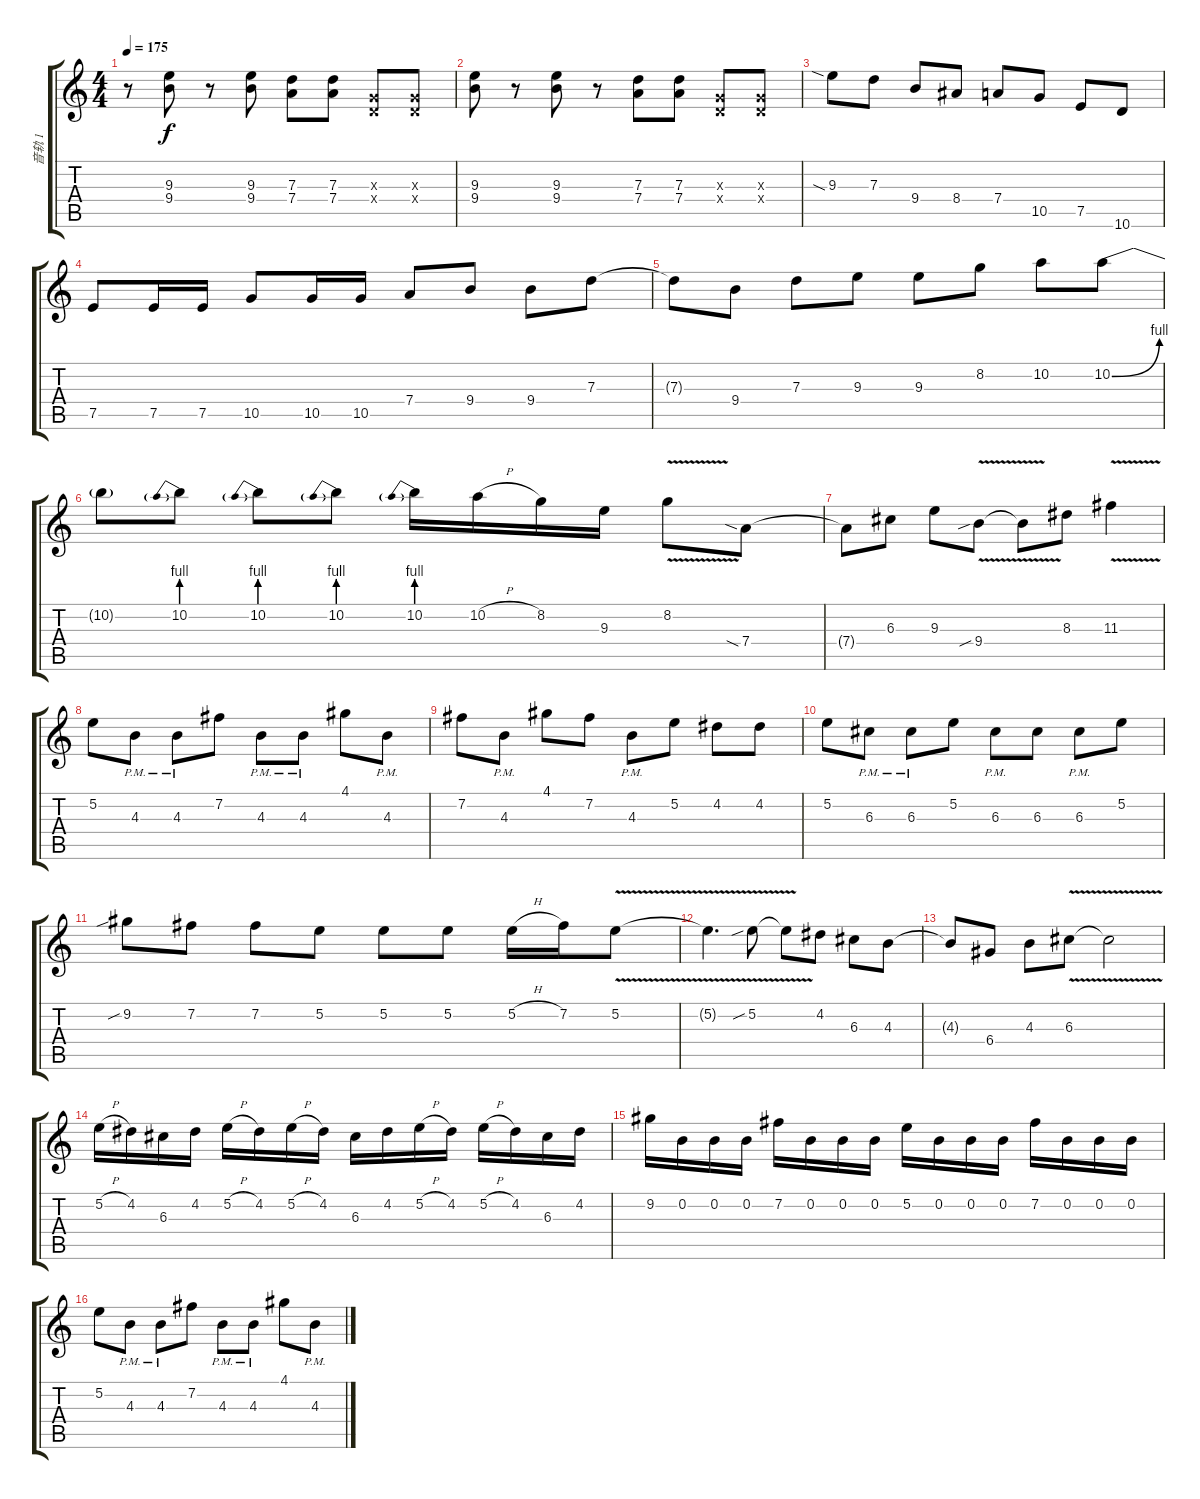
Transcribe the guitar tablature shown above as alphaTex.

\track ("音轨 1" "音轨 1") {instrument distortionguitar}
\staff {score tabs}
\tuning (E4 B3 G3 D3 A2 E2) {hide}
\ts (4 4)
\tempo 175
\clef g2
\ks c
r.8{dy f} (9.3 9.4).8 r.8 (9.3 9.4).8 (7.3 7.4).8 (7.3 7.4).8 (0.3{x} 0.4{x}).8 (0.3{x} 0.4{x}).8 |
(9.3 9.4).8 r.8 (9.3 9.4).8 r.8 (7.3 7.4).8 (7.3 7.4).8 (0.3{x} 0.4{x}).8 (0.3{x} 0.4{x}).8 |
9.3{sia}.8 7.3.8 9.4.8 8.4.8 7.4.8 10.5.8 7.5.8 10.6.8 |
7.5.8 7.5.16 7.5.16 10.5.8 10.5.16 10.5.16 7.4.8 9.4.8 9.4.8 7.3.8 |
7.3{t}.8 9.4.8 7.3.8 9.3.8 9.3.8 8.2.8 10.2.8 10.2{be (bend 0 0 60 4)}.8 |
10.2{t}.8 10.2{be (prebend 0 4 60 4)}.8 10.2{be (prebend 0 4 60 4)}.8 10.2{be (prebend 0 4 60 4)}.8 10.2{be (prebend 0 4 60 4)}.16 10.2{h}.16 8.2.16 9.3.16 8.2{v}.8 7.4{sia}.8 |
7.4{t}.8 6.3.8 9.3.8 9.4{v sib}.8 9.4{t}.8 8.3.8 11.3{v}.4 |
5.2.8 4.3{pm}.8 4.3{pm}.8 7.2.8 4.3{pm}.8 4.3{pm}.8 4.1.8 4.3{pm}.8 |
7.2.8 4.3{pm}.8 4.1.8 7.2.8 4.3{pm}.8 5.2.8 4.2.8 4.2.8 |
5.2.8 6.3{pm}.8 6.3{pm}.8 5.2.8 6.3{pm}.8 6.3.8 6.3{pm}.8 5.2.8 |
9.2{sib}.8 7.2.8 7.2.8 5.2.8 5.2.8 5.2.8 5.2{h}.16 7.2.16 5.2{v}.8 |
5.2{t}.4{d} 5.2{v sib}.8 5.2{t}.8 4.2.8 6.3.8 4.3.8 |
4.3{t}.8 6.4.8 4.3.8 6.3{v}.8 6.3{t}.2 |
5.2{h}.16 4.2.16 6.3.16 4.2.16 5.2{h}.16 4.2.16 5.2{h}.16 4.2.16 6.3.16 4.2.16 5.2{h}.16 4.2.16 5.2{h}.16 4.2.16 6.3.16 4.2.16 |
9.2.16 0.2.16 0.2.16 0.2.16 7.2.16 0.2.16 0.2.16 0.2.16 5.2.16 0.2.16 0.2.16 0.2.16 7.2.16 0.2.16 0.2.16 0.2.16 |
5.2.8 4.3{pm}.8 4.3{pm}.8 7.2.8 4.3{pm}.8 4.3{pm}.8 4.1.8 4.3{pm}.8
